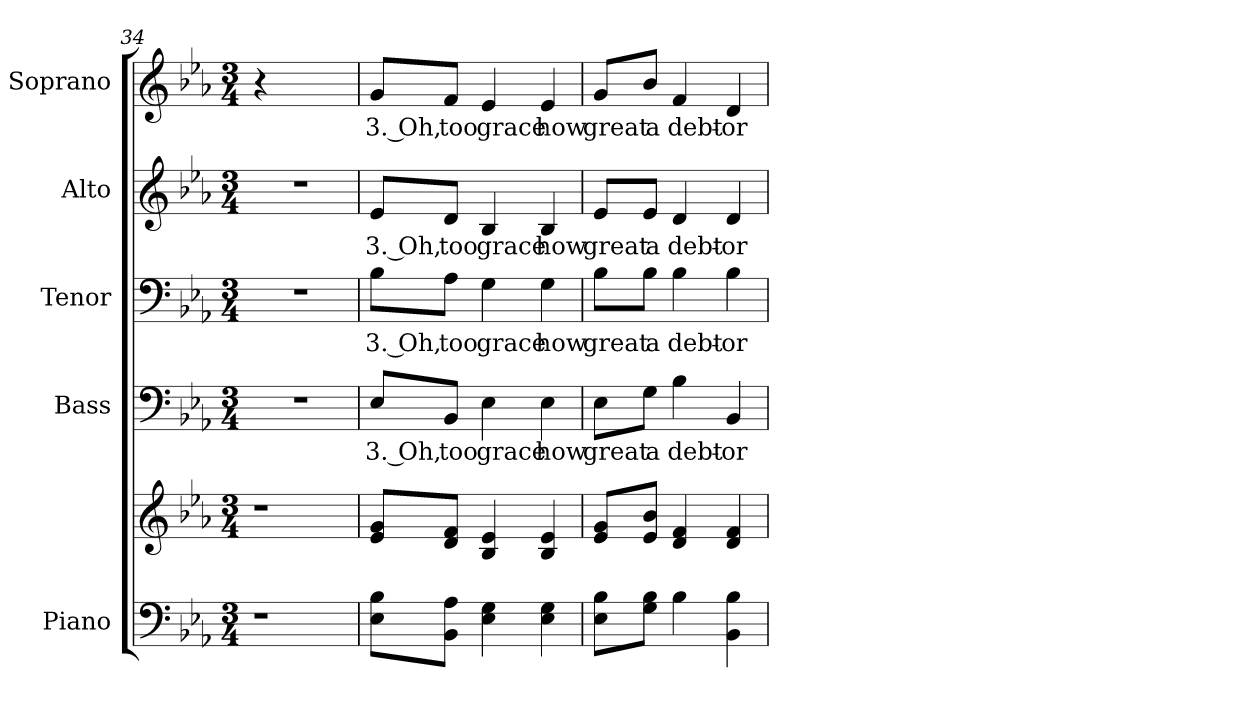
**kern	**kern	**kern	**text	**kern	**text	**kern	**text	**kern	**text
*part5	*part5	*part4	*part4	*part3	*part3	*part2	*part2	*part1	*part1
*staff6	*staff5	*staff4	*staff4	*staff3	*staff3	*staff2	*staff2	*staff1	*staff1
*I"Piano	*	*I"Bass	*	*I"Tenor	*	*I"Alto	*	*I"Soprano	*
*I'Pno.	*	*I'B.	*	*I'T.	*	*I'A.	*	*I'S.	*
*clefF4	*clefG2	*clefF4	*	*clefF4	*	*clefG2	*	*clefG2	*
*k[b-e-a-]	*k[b-e-a-]	*k[b-e-a-]	*	*k[b-e-a-]	*	*k[b-e-a-]	*	*k[b-e-a-]	*
*E-:	*E-:	*E-:	*	*E-:	*	*E-:	*	*E-:	*
*M3/4	*M3/4	*M3/4	*	*M3/4	*	*M3/4	*	*M3/4	*
=34	=34	=34	=34	=34	=34	=34	=34	=34	=34
!LO:N:vis=1	!LO:N:vis=1	!LO:N:vis=1	!	!LO:N:vis=1	!	!LO:N:vis=1	!	!	!
4r	4r	2.r	.	2.r	.	2.r	.	4r	.
2ryy	2ryy	.	.	.	.	.	.	2ryy	.
!!LO:PB:g=z
=35	=35	=35	=35	=35	=35	=35	=35	=35	=35
!	!	!	!LO:LY:b:color=#000000	!	!	!	!	!	!
!	!	!	!	!	!LO:LY:b:color=#000000	!	!	!	!
!	!	!	!	!	!	!	!LO:LY:b:color=#000000	!	!
!	!	!	!	!	!	!	!	!	!LO:LY:b:color=#000000
8E-i\ 8B-iL	8e-i/ 8giL	8E-i/L	3. Oh,	8B-i\L	3. Oh,	8e-i/L	3. Oh,	8gi/L	3. Oh,
!	!	!	!LO:LY:b:color=#000000	!	!	!	!	!	!
!	!	!	!	!	!LO:LY:b:color=#000000	!	!	!	!
!	!	!	!	!	!	!	!LO:LY:b:color=#000000	!	!
!	!	!	!	!	!	!	!	!	!LO:LY:b:color=#000000
8BB-i\ 8A-iJ	8di/ 8fiJ	8BB-i/J	too	8A-i\J	too	8di/J	too	8fi/J	too
!	!	!	!LO:LY:b:color=#000000	!	!	!	!	!	!
!	!	!	!	!	!LO:LY:b:color=#000000	!	!	!	!
!	!	!	!	!	!	!	!LO:LY:b:color=#000000	!	!
!	!	!	!	!	!	!	!	!	!LO:LY:b:color=#000000
4E-i\ 4Gi	4B-i/ 4e-i	4E-i\	grace	4Gi\	grace	4B-i/	grace	4e-i/	grace
!	!	!	!LO:LY:b:color=#000000	!	!	!	!	!	!
!	!	!	!	!	!LO:LY:b:color=#000000	!	!	!	!
!	!	!	!	!	!	!	!LO:LY:b:color=#000000	!	!
!	!	!	!	!	!	!	!	!	!LO:LY:b:color=#000000
4E-i\ 4Gi	4B-i/ 4e-i	4E-i\	how	4Gi\	how	4B-i/	how	4e-i/	how
=36	=36	=36	=36	=36	=36	=36	=36	=36	=36
!	!	!	!LO:LY:b:color=#000000	!	!	!	!	!	!
!	!	!	!	!	!LO:LY:b:color=#000000	!	!	!	!
!	!	!	!	!	!	!	!LO:LY:b:color=#000000	!	!
!	!	!	!	!	!	!	!	!	!LO:LY:b:color=#000000
8E-i\ 8B-iL	8e-i/ 8giL	8E-i\L	great	8B-i\L	great	8e-i/L	great	8gi/L	great
!	!	!	!LO:LY:b:color=#000000	!	!	!	!	!	!
!	!	!	!	!	!LO:LY:b:color=#000000	!	!	!	!
!	!	!	!	!	!	!	!LO:LY:b:color=#000000	!	!
!	!	!	!	!	!	!	!	!	!LO:LY:b:color=#000000
8Gi\ 8B-iJ	8e-i/ 8b-iJ	8Gi\J	a	8B-i\J	a	8e-i/J	a	8b-i/J	a
!	!	!	!LO:LY:b:color=#000000	!	!	!	!	!	!
!	!	!	!	!	!LO:LY:b:color=#000000	!	!	!	!
!	!	!	!	!	!	!	!LO:LY:b:color=#000000	!	!
!	!	!	!	!	!	!	!	!	!LO:LY:b:color=#000000
4B-i\	4di/ 4fi	4B-i\	debt-	4B-i\	debt-	4di/	debt-	4fi/	debt-
!	!	!	!LO:LY:b:color=#000000	!	!	!	!	!	!
!	!	!	!	!	!LO:LY:b:color=#000000	!	!	!	!
!	!	!	!	!	!	!	!LO:LY:b:color=#000000	!	!
!	!	!	!	!	!	!	!	!	!LO:LY:b:color=#000000
4BB-i\ 4B-i	4di/ 4fi	4BB-i/	-or	4B-i\	-or	4di/	-or	4di/	-or
=	=	=	=	=	=	=	=	=	=
*-	*-	*-	*-	*-	*-	*-	*-	*-	*-
